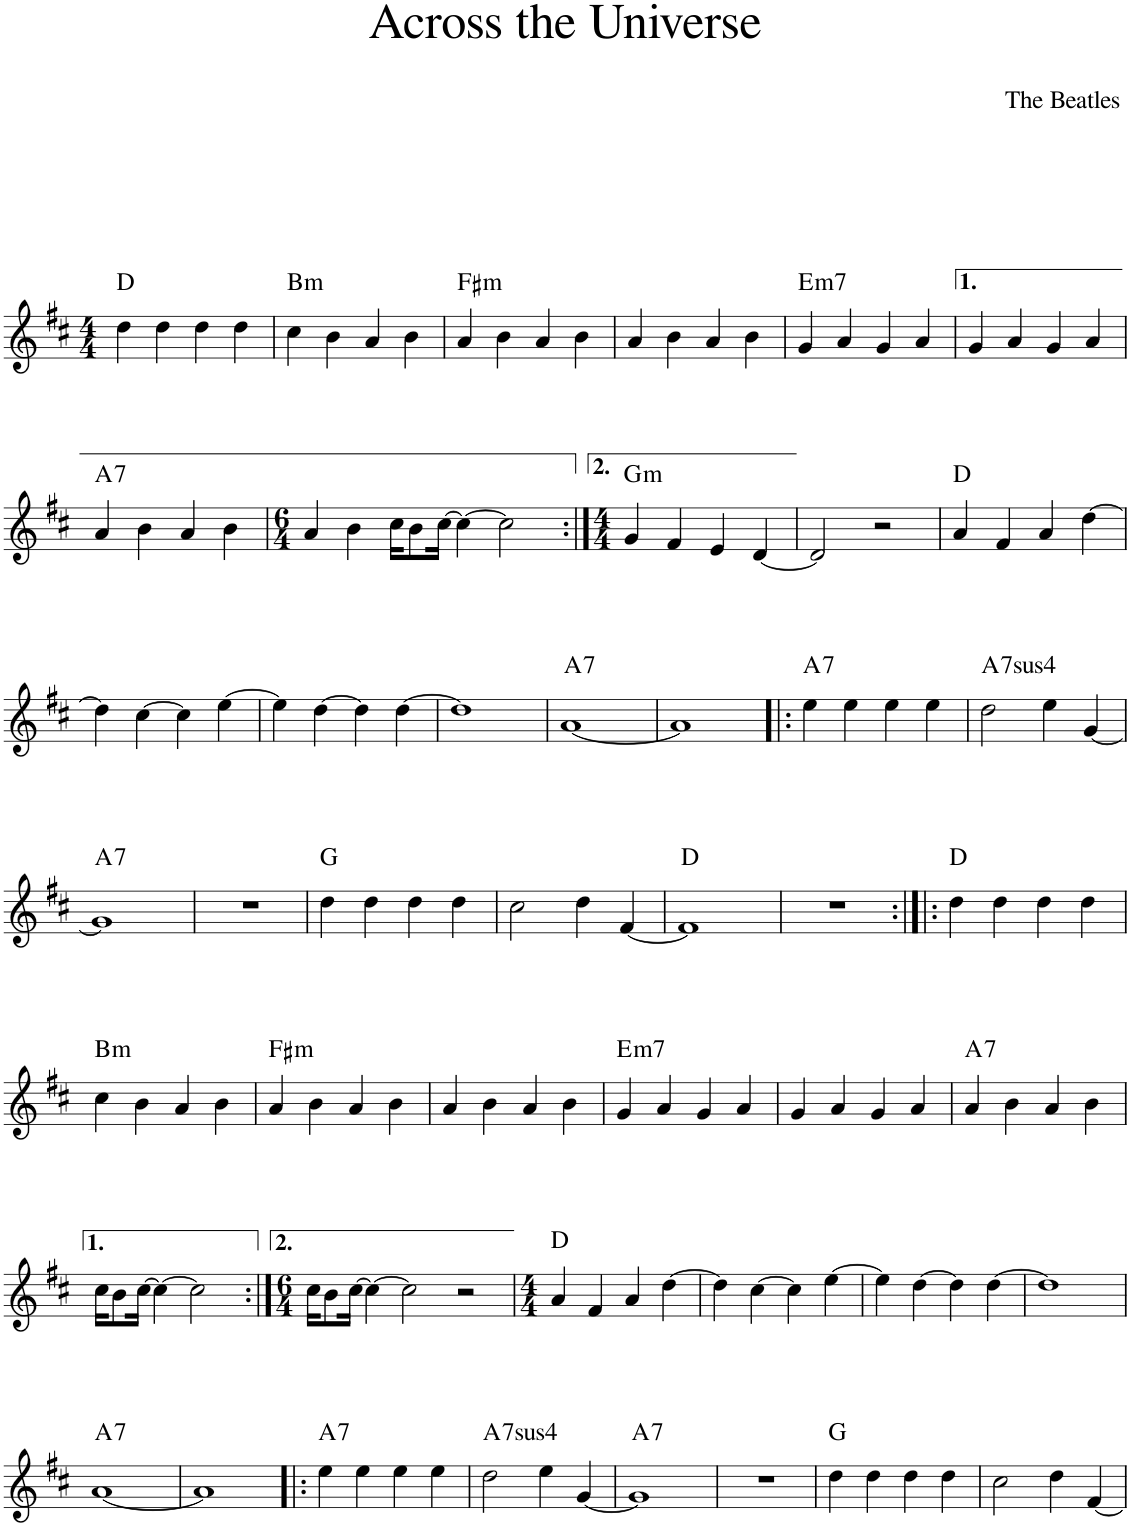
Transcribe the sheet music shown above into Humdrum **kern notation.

**kern	**harte
*part1	*part1
*staff1	*
*I"Piano	*
*I'Pno.	*
*clefG2	*
*k[f#c#]	*
*M4/4	*
=1	=1
4dd\	D:maj
4dd\	.
4dd\	.
4dd\	.
=2	=2
!	!LO:H:kt=m
4cc#\	B:min
4b\	.
4a/	.
4b\	.
=3	=3
!	!LO:H:kt=m
4a/	F#:min
4b\	.
4a/	.
4b\	.
=4	=4
4a/	.
4b\	.
4a/	.
4b\	.
=5	=5
!	!LO:H:kt=m7
4g/	E:min7
4a/	.
4g/	.
4a/	.
=6	=6
4g/	.
4a/	.
4g/	.
4a/	.
!!LO:LB:g=z
=7	=7
!	!LO:H:kt=7
4a/	A:7
4b\	.
4a/	.
4b\	.
=8	=8
*M6/4	*
4a/	.
4b\	.
16cc#\KL	.
8b\	.
[16cc#\Jk	.
4cc#\_	.
2cc#\]	.
=9:|!	=9:|!
*M4/4	*
!	!LO:H:kt=m
4g/	G:min
4f#/	.
4e/	.
[4d/	.
=10	=10
2d/]	.
2r	.
=11	=11
4a/	D:maj
4f#/	.
4a/	.
[4dd\	.
!!LO:LB:g=z
=12	=12
4dd\]	.
[4cc#\	.
4cc#\]	.
[4ee\	.
=13	=13
4ee\]	.
[4dd\	.
4dd\]	.
[4dd\	.
=14	=14
1dd]	.
=15	=15
!	!LO:H:kt=7
[1a	A:7
=16	=16
1a]	.
=17!|:	=17!|:
!	!LO:H:kt=7
4ee\	A:7
4ee\	.
4ee\	.
4ee\	.
=18	=18
!	!LO:H:kt=74
2dd\	A:sus4(7)
4ee\	.
[4g/	.
!!LO:LB:g=z
=19	=19
!	!LO:H:kt=7
1g]	A:7
=20	=20
1r	.
=21	=21
4dd\	G:maj
4dd\	.
4dd\	.
4dd\	.
=22	=22
2cc#\	.
4dd\	.
[4f#/	.
=23	=23
1f#]	D:maj
=24	=24
1r	.
=25:|!|:	=25:|!|:
4dd\	D:maj
4dd\	.
4dd\	.
4dd\	.
!!LO:LB:g=z
=26	=26
!	!LO:H:kt=m
4cc#\	B:min
4b\	.
4a/	.
4b\	.
=27	=27
!	!LO:H:kt=m
4a/	F#:min
4b\	.
4a/	.
4b\	.
=28	=28
4a/	.
4b\	.
4a/	.
4b\	.
=29	=29
!	!LO:H:kt=m7
4g/	E:min7
4a/	.
4g/	.
4a/	.
=30	=30
4g/	.
4a/	.
4g/	.
4a/	.
=31	=31
!	!LO:H:kt=7
4a/	A:7
4b\	.
4a/	.
4b\	.
!!LO:LB:g=z
=32	=32
16cc#\KL	.
8b\	.
[16cc#\Jk	.
4cc#\_	.
2cc#\]	.
=33:|!	=33:|!
*M6/4	*
16cc#\KL	.
8b\	.
[16cc#\Jk	.
4cc#\_	.
2cc#\]	.
2r	.
=34	=34
*M4/4	*
4a/	D:maj
4f#/	.
4a/	.
[4dd\	.
=35	=35
4dd\]	.
[4cc#\	.
4cc#\]	.
[4ee\	.
=36	=36
4ee\]	.
[4dd\	.
4dd\]	.
[4dd\	.
=37	=37
1dd]	.
!!LO:LB:g=z
=38	=38
!	!LO:H:kt=7
[1a	A:7
=39	=39
1a]	.
=40!|:	=40!|:
!	!LO:H:kt=7
4ee\	A:7
4ee\	.
4ee\	.
4ee\	.
=41	=41
!	!LO:H:kt=74
2dd\	A:sus4(7)
4ee\	.
[4g/	.
=42	=42
!	!LO:H:kt=7
1g]	A:7
=43	=43
1r	.
=44	=44
4dd\	G:maj
4dd\	.
4dd\	.
4dd\	.
=45	=45
2cc#\	.
4dd\	.
[4f#/	.
=	=
*-	*-
